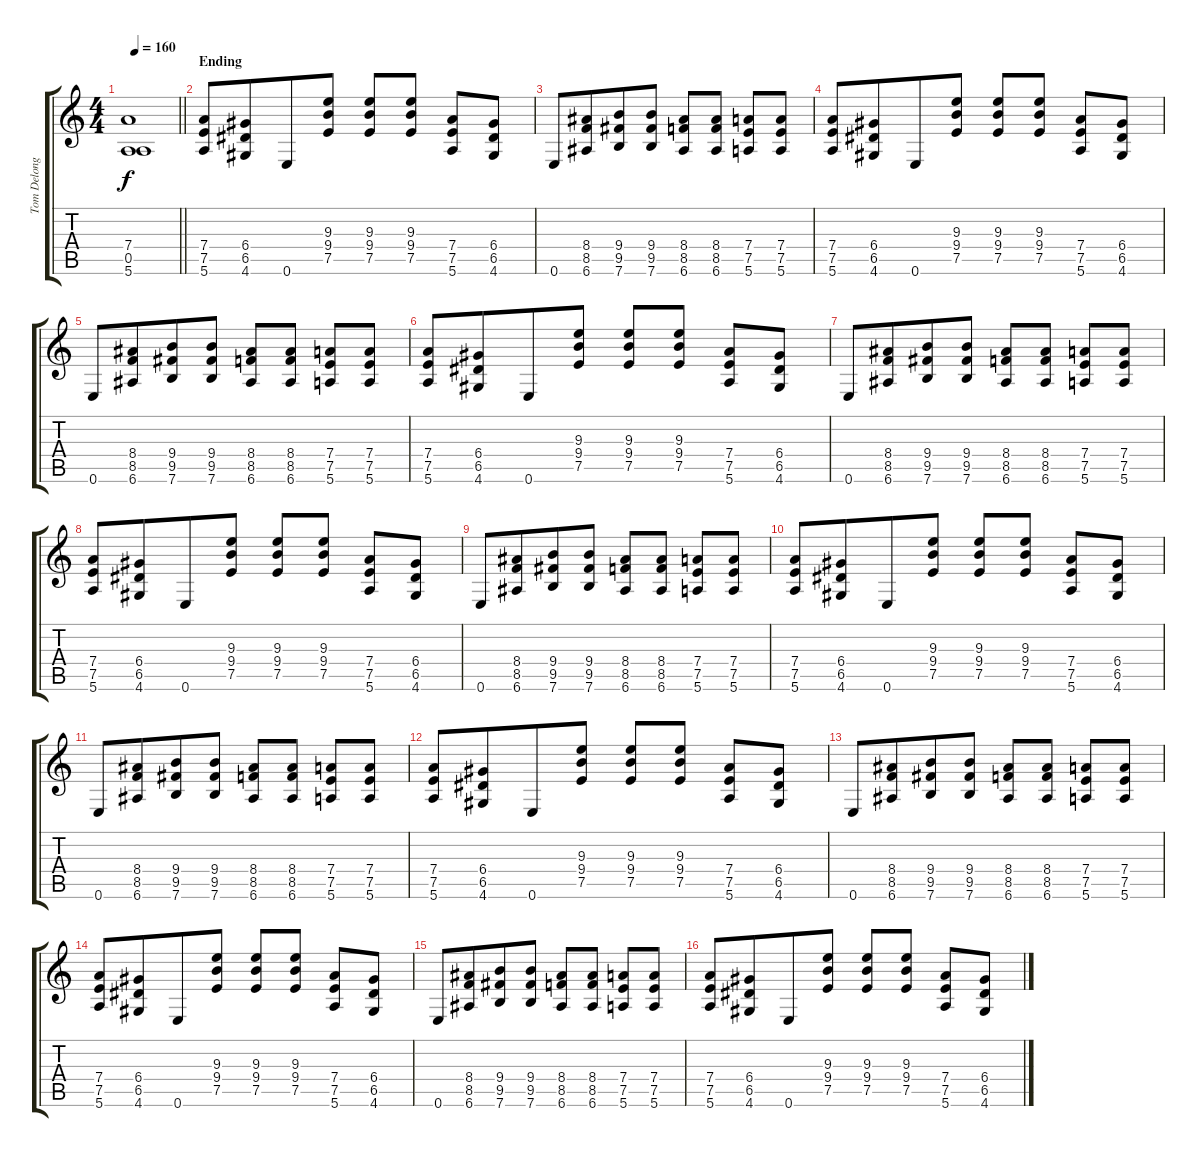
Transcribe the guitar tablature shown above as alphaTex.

\track ("Tom Delonge Distorted Guitar Left Ear" "Tom Delong") {instrument overdrivenguitar}
\staff {score tabs}
\tuning (E4 B3 G3 D3 A2 E2) {hide}
\ts (4 4)
\tempo 160
\clef g2
\barLineRight lightlight
\ks c
(7.4{t} 0.5{t} 5.6{t}).1{dy f} |
\section ("" "Ending")
(7.4 7.5 5.6).8 (6.4 6.5 4.6).8{beam merge} 0.6.8 (9.3 9.4 7.5).8 (9.3 9.4 7.5).8{beam merge} (9.3 9.4 7.5).8 (7.4 7.5 5.6).8{beam merge} (6.4 6.5 4.6).8 |
0.6.8{beam merge} (8.4 8.5 6.6).8{beam merge} (9.4 9.5 7.6).8{beam merge} (9.4 9.5 7.6).8 (8.4 8.5 6.6).8 (8.4 8.5 6.6).8 (7.4 7.5 5.6).8{beam merge} (7.4 7.5 5.6).8 |
(7.4 7.5 5.6).8 (6.4 6.5 4.6).8{beam merge} 0.6.8 (9.3 9.4 7.5).8 (9.3 9.4 7.5).8{beam merge} (9.3 9.4 7.5).8 (7.4 7.5 5.6).8{beam merge} (6.4 6.5 4.6).8 |
0.6.8{beam merge} (8.4 8.5 6.6).8{beam merge} (9.4 9.5 7.6).8{beam merge} (9.4 9.5 7.6).8 (8.4 8.5 6.6).8 (8.4 8.5 6.6).8 (7.4 7.5 5.6).8{beam merge} (7.4 7.5 5.6).8 |
(7.4 7.5 5.6).8 (6.4 6.5 4.6).8{beam merge} 0.6.8 (9.3 9.4 7.5).8 (9.3 9.4 7.5).8{beam merge} (9.3 9.4 7.5).8 (7.4 7.5 5.6).8{beam merge} (6.4 6.5 4.6).8 |
0.6.8{beam merge} (8.4 8.5 6.6).8{beam merge} (9.4 9.5 7.6).8{beam merge} (9.4 9.5 7.6).8 (8.4 8.5 6.6).8 (8.4 8.5 6.6).8 (7.4 7.5 5.6).8{beam merge} (7.4 7.5 5.6).8 |
(7.4 7.5 5.6).8 (6.4 6.5 4.6).8{beam merge} 0.6.8 (9.3 9.4 7.5).8 (9.3 9.4 7.5).8{beam merge} (9.3 9.4 7.5).8 (7.4 7.5 5.6).8{beam merge} (6.4 6.5 4.6).8 |
0.6.8{beam merge} (8.4 8.5 6.6).8{beam merge} (9.4 9.5 7.6).8{beam merge} (9.4 9.5 7.6).8 (8.4 8.5 6.6).8 (8.4 8.5 6.6).8 (7.4 7.5 5.6).8{beam merge} (7.4 7.5 5.6).8 |
(7.4 7.5 5.6).8 (6.4 6.5 4.6).8{beam merge} 0.6.8 (9.3 9.4 7.5).8 (9.3 9.4 7.5).8{beam merge} (9.3 9.4 7.5).8 (7.4 7.5 5.6).8{beam merge} (6.4 6.5 4.6).8 |
0.6.8{beam merge} (8.4 8.5 6.6).8{beam merge} (9.4 9.5 7.6).8{beam merge} (9.4 9.5 7.6).8 (8.4 8.5 6.6).8 (8.4 8.5 6.6).8 (7.4 7.5 5.6).8{beam merge} (7.4 7.5 5.6).8 |
(7.4 7.5 5.6).8 (6.4 6.5 4.6).8{beam merge} 0.6.8 (9.3 9.4 7.5).8 (9.3 9.4 7.5).8{beam merge} (9.3 9.4 7.5).8 (7.4 7.5 5.6).8{beam merge} (6.4 6.5 4.6).8 |
0.6.8{beam merge} (8.4 8.5 6.6).8{beam merge} (9.4 9.5 7.6).8{beam merge} (9.4 9.5 7.6).8 (8.4 8.5 6.6).8 (8.4 8.5 6.6).8 (7.4 7.5 5.6).8{beam merge} (7.4 7.5 5.6).8 |
(7.4 7.5 5.6).8 (6.4 6.5 4.6).8{beam merge} 0.6.8 (9.3 9.4 7.5).8 (9.3 9.4 7.5).8{beam merge} (9.3 9.4 7.5).8 (7.4 7.5 5.6).8{beam merge} (6.4 6.5 4.6).8 |
0.6.8{beam merge} (8.4 8.5 6.6).8{beam merge} (9.4 9.5 7.6).8{beam merge} (9.4 9.5 7.6).8 (8.4 8.5 6.6).8 (8.4 8.5 6.6).8 (7.4 7.5 5.6).8{beam merge} (7.4 7.5 5.6).8 |
(7.4 7.5 5.6).8 (6.4 6.5 4.6).8{beam merge} 0.6.8 (9.3 9.4 7.5).8 (9.3 9.4 7.5).8{beam merge} (9.3 9.4 7.5).8 (7.4 7.5 5.6).8{beam merge} (6.4 6.5 4.6).8
